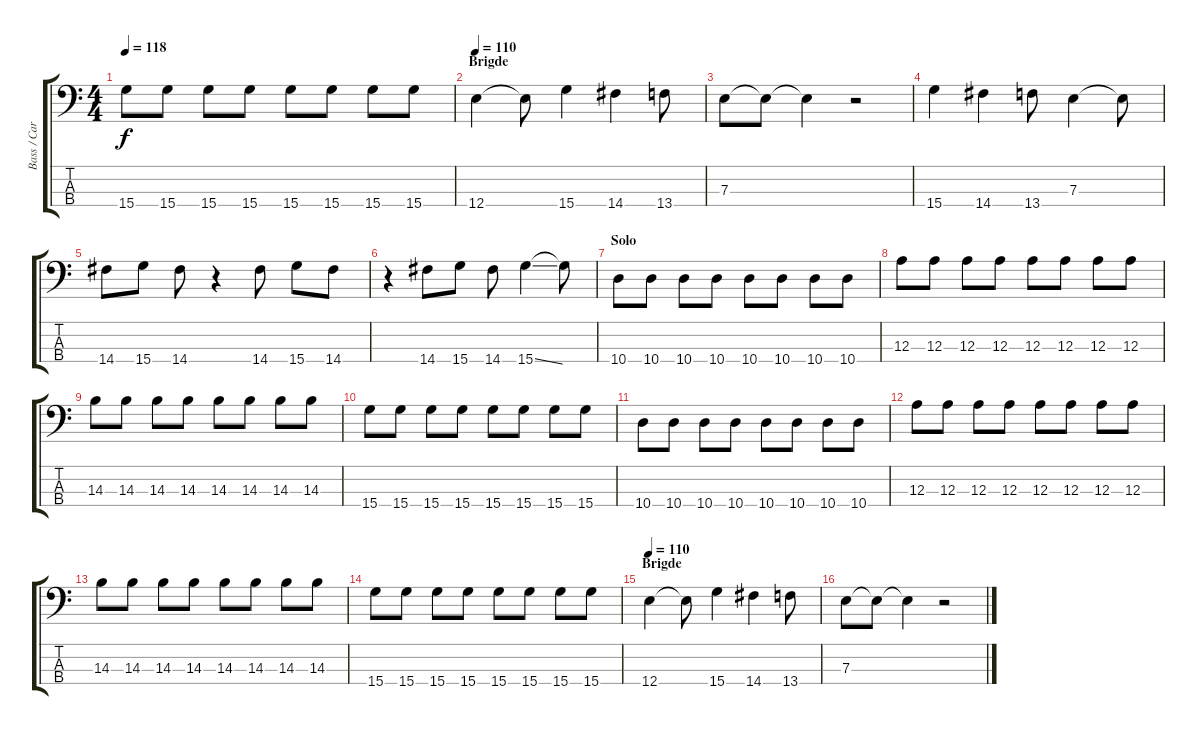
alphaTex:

\track ("Bass / Carl" "Bass / Car") {instrument electricbasspick}
\staff {score tabs}
\tuning (G2 D2 A1 E1) {hide}
\ts (4 4)
\tempo 118
\clef f4
\ks c
15.4.8{dy f} 15.4.8 15.4.8 15.4.8 15.4.8 15.4.8 15.4.8 15.4.8 |
\section ("" "Brigde")
\tempo 110
12.4.4 12.4{t}.8 15.4.4 14.4.4 13.4.8 |
7.3.8 7.3{t}.8 7.3{t}.4 r.2 |
15.4.4 14.4.4 13.4.8 7.3.4 7.3{t}.8 |
14.4.8 15.4.8 14.4.8 r.4 14.4.8 15.4.8 14.4.8 |
r.4 14.4.8 15.4.8 14.4.8 15.4{ss}.4 15.4{t}.8 |
\section ("" "Solo ")
10.4.8 10.4.8 10.4.8 10.4.8 10.4.8 10.4.8 10.4.8 10.4.8 |
12.3.8 12.3.8 12.3.8 12.3.8 12.3.8 12.3.8 12.3.8 12.3.8 |
14.3.8 14.3.8 14.3.8 14.3.8 14.3.8 14.3.8 14.3.8 14.3.8 |
15.4.8 15.4.8 15.4.8 15.4.8 15.4.8 15.4.8 15.4.8 15.4.8 |
10.4.8 10.4.8 10.4.8 10.4.8 10.4.8 10.4.8 10.4.8 10.4.8 |
12.3.8 12.3.8 12.3.8 12.3.8 12.3.8 12.3.8 12.3.8 12.3.8 |
14.3.8 14.3.8 14.3.8 14.3.8 14.3.8 14.3.8 14.3.8 14.3.8 |
15.4.8 15.4.8 15.4.8 15.4.8 15.4.8 15.4.8 15.4.8 15.4.8 |
\section ("" "Brigde")
\tempo 110
12.4.4 12.4{t}.8 15.4.4 14.4.4 13.4.8 |
7.3.8 7.3{t}.8 7.3{t}.4 r.2
